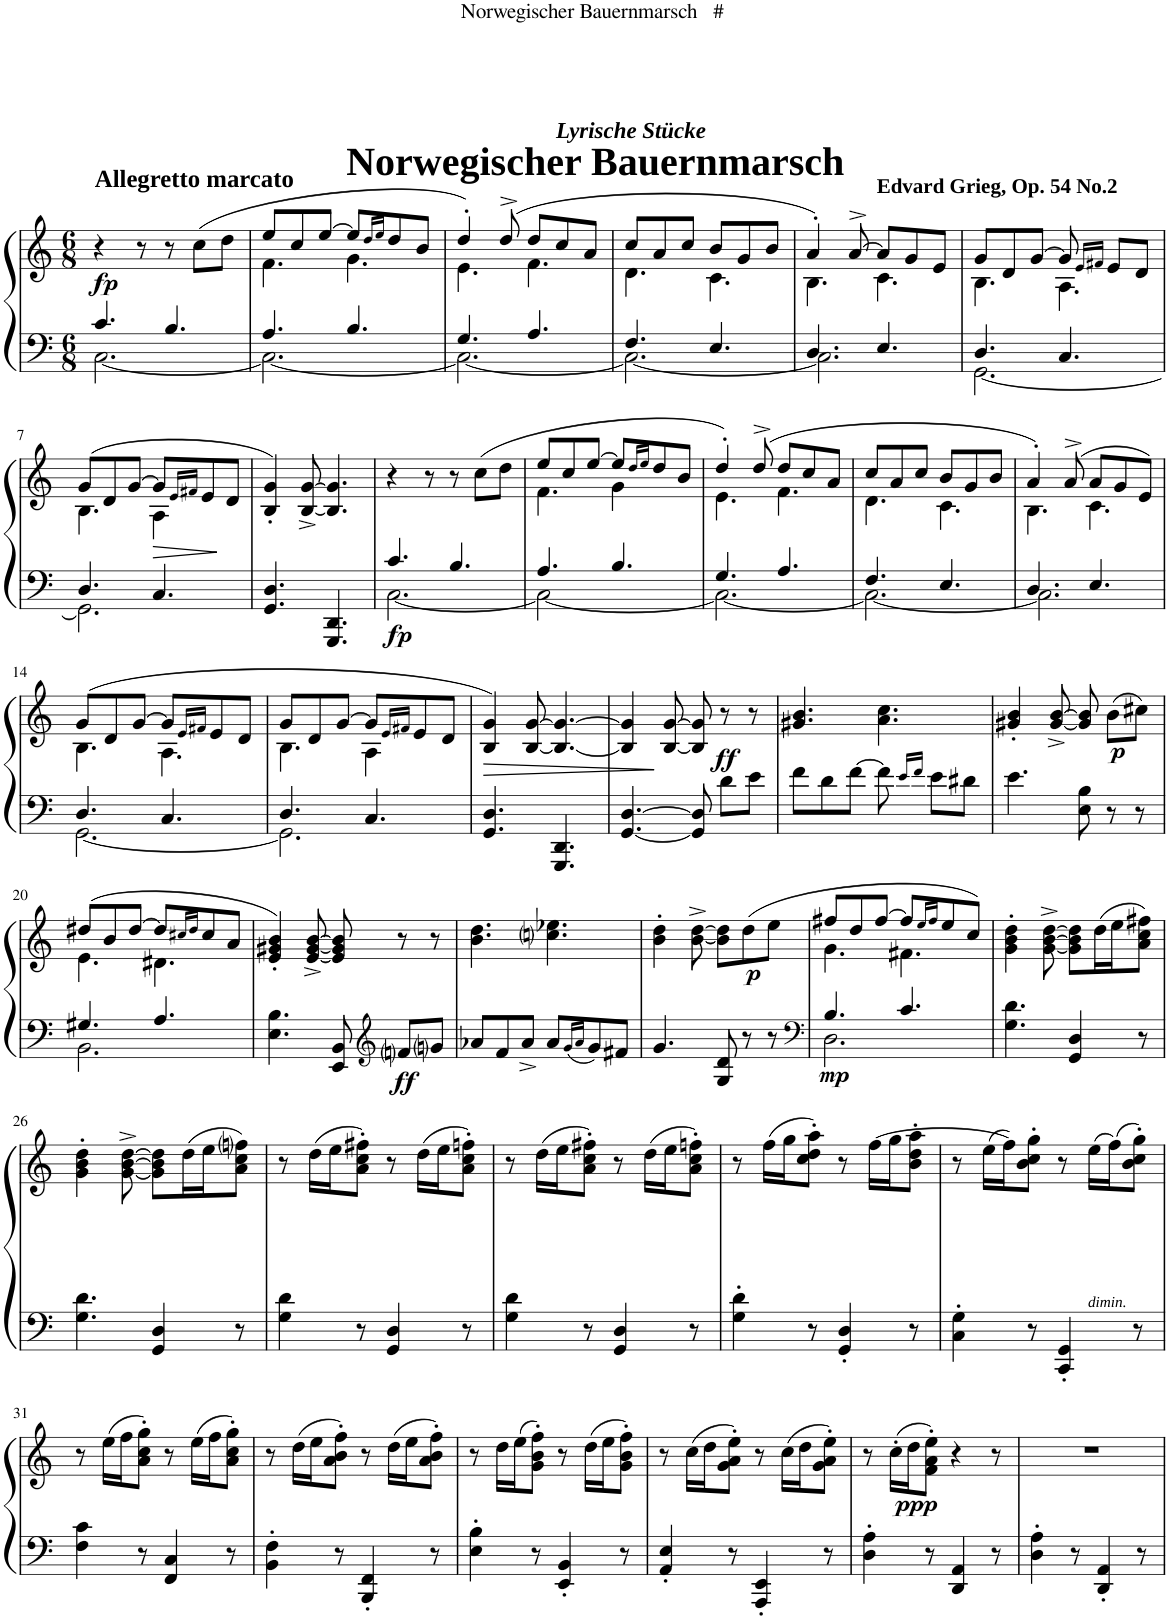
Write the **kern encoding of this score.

**kern	**kern	**dynam
*part1	*part1	*part1
*staff2	*staff1	*staff1/2
*I"Midi_1	*	*
*clefF4	*clefG2	*
*k[]	*k[]	*
*M6/8	*M6/8	*
=1	=1	=1
*^	*^	*
!	!	!LO:TX:a:B:t=Allegretto marcato	!	!
!	!	!	!	!LO:DY:b
4.c/	[2.C\	4r	2ryy	fp
.	.	8r	.	.
4.B/	.	8r	.	.
.	.	(8cc\L	4ryy	.
.	.	8dd\J	.	.
=2	=2	=2	=2	=2
4.A/	2.C\_	8ee/L	4.f\	.
.	.	8cc/	.	.
.	.	[8ee/J	.	.
!	!	!LO:TX:a:B:t=Norwegischer Bauernmarsch	!	!
4.B/	.	8ee/L]	4.g\	.
.	.	16qdd/LL	.	.
.	.	16qee/JJ	.	.
.	.	8dd/	.	.
.	.	8b/J	.	.
=3	=3	=3	=3	=3
4.G/	2.C\_	4dd'/)	4.e\	.
.	.	(8dd^/	.	.
4.A/	.	8dd/L	4.f\	.
!	!	!LO:TX:a:Bi:t=Lyrische Stücke	!	!
.	.	8cc/	.	.
.	.	8a/J	.	.
=4	=4	=4	=4	=4
4.F/	2.C\_	8cc/L	4.d\	.
.	.	8a/	.	.
.	.	8cc/J	.	.
4.E/	.	8b/L	4.c\	.
.	.	8g/	.	.
.	.	8b/J	.	.
=5	=5	=5	=5	=5
4.D/	2.C\]	4a'/)	4.B\	.
.	.	[8a^/	.	.
!	!	!LO:TX:a:B:t=Edvard Grieg, Op. 54 No.2	!	!
4.E/	.	8a/L]	4.c\	.
.	.	8g/	.	.
.	.	8e/J	.	.
=6	=6	=6	=6	=6
4.D/	[2.GG\	8g/L	4.B\	.
.	.	8d/	.	.
.	.	[8g/J	.	.
4.C/	.	8g/]	4.A\	.
.	.	16qe/LL	.	.
.	.	16qf#X/JJ	.	.
.	.	8e/L	.	.
.	.	8d/J	.	.
!!LO:LB:g=z	!!
=7	=7	=7	=7	=7
4.D/	2.GG\]	(8g/L	4.B\	.
.	.	8d/	.	.
.	.	[8g/J	.	.
!	!	!	!	!LO:HP:b
4.C/	.	8g/L]	4A\	>
.	.	16qe/LL	.	.
.	.	16qf#X/JJ	.	.
.	.	8e/	.	.
.	.	8d/J	8ryy	]
=8	=8	=8	=8	=8
4.GG/ 4.D/	2ryy	4B/' 4g/')	2ryy	.
.	.	[8B/^ [8g/^	.	.
4.GGG/ 4.DD/	.	4.B/] 4.g/]	.	.
.	4ryy	.	4ryy	.
=9	=9	=9	=9	=9
!	!	!	!	!LO:DY:b=2
4.c/	[2.C\	4r	2ryy	fp
.	.	8r	.	.
4.B/	.	8r	.	.
.	.	(8cc\L	4ryy	.
.	.	8dd\J	.	.
=10	=10	=10	=10	=10
4.A/	2C\_	8ee/L	4.f\	.
.	.	8cc/	.	.
.	.	[8ee/J	.	.
4.B/	.	8ee/L]	4g\	.
.	.	16qdd/LL	.	.
.	.	16qee/JJ	.	.
.	4ryy	8dd/	.	.
.	.	8b/J	8ryy	.
=11	=11	=11	=11	=11
4.G/	2.C\_	4dd'/)	4.e\	.
.	.	(8dd^/	.	.
4.A/	.	8dd/L	4.f\	.
.	.	8cc/	.	.
.	.	8a/J	.	.
=12	=12	=12	=12	=12
4.F/	2.C\_	8cc/L	4.d\	.
.	.	8a/	.	.
.	.	8cc/J	.	.
4.E/	.	8b/L	4.c\	.
.	.	8g/	.	.
.	.	8b/J	.	.
=13	=13	=13	=13	=13
4.D/	2.C\]	4a'/)	4.B\	.
.	.	(8a^/	.	.
4.E/	.	8a/L	4.c\	.
.	.	8g/	.	.
.	.	8e/J)	.	.
!!LO:LB:g=z	!!
=14	=14	=14	=14	=14
4.D/	[2.GG\	(8g/L	4.B\	.
.	.	8d/	.	.
.	.	[8g/J	.	.
4.C/	.	8g/L]	4.A\	.
.	.	16qe/LL	.	.
.	.	16qf#X/JJ	.	.
.	.	8e/	.	.
.	.	8d/J	.	.
=15	=15	=15	=15	=15
4.D/	2.GG\]	8g/L	4.B\	.
.	.	8d/	.	.
.	.	[8g/J	.	.
4.C/	.	8g/L]	4A\	.
.	.	16qe/LL	.	.
.	.	16qf#X/JJ	.	.
.	.	8e/	.	.
.	.	8d/J	8ryy	.
=16	=16	=16	=16	=16
!	!	!	!	!LO:HP:b
4.GG/ 4.D/	2ryy	4B/ 4g/)	2ryy	>
.	.	[8B/ [8g/	.	.
4.GGG/ 4.DD/	.	4.B/_ 4.g/_	.	.
.	4ryy	.	4ryy	.
=17	=17	=17	=17	=17
[4.GG/ [4.D/	2ryy	4B/] 4g/]	2ryy	.
.	.	[8B/ [8g/	.	]
8GG/] 8D/]	.	8B/] 8g/]	.	.
!	!	!	!	!LO:DY:b
8d\L	4ryy	8r	4ryy	ff
8e\J	.	8r	.	.
=18	=18	=18	=18	=18
8f\L	2ryy	4.g#X/ 4.b/	2ryy	.
8d\	.	.	.	.
[8f\J	.	.	.	.
8f\]	.	4.a\ 4.cc\	.	.
16qe/LL	.	.	.	.
16qf/JJ	.	.	.	.
8e\L	4ryy	.	4ryy	.
8d#X\J	.	.	.	.
=19	=19	=19	=19	=19
4.e\	2ryy	4g#X/' 4b/'	2ryy	.
.	.	[8g#/^ [8b/^	.	.
8E\ 8B\	.	8g#/] 8b/]	.	.
!	!	!	!	!LO:DY:b
8r	4ryy	(8b\L	4ryy	p
8r	.	8cc#X\J)	.	.
!!LO:LB:g=z	!!
=20	=20	=20	=20	=20
4.G#X/	2.BB\	(8dd#X/L	4.e\	.
.	.	8b/	.	.
.	.	[8dd#/J	.	.
4.A/	.	8dd#/L]	4.d#X\	.
.	.	16qcc#X/LL	.	.
.	.	16qdd#/JJ	.	.
.	.	8cc#/	.	.
.	.	8a/J	.	.
=21	=21	=21	=21	=21
4.E\ 4.B\	2ryy	4e/' 4g#X/' 4b/')	2ryy	.
.	.	[8e/^ [8g#/^ [8b/^	.	.
8EE/ 8BB/	.	8e/] 8g#/] 8b/]	.	.
*clefG2	*	*	*	*
!	!	!	!	!LO:DY:b=2
8fni/L	4ryy	8r	4ryy	ff
8gni/J	.	8r	.	.
=22	=22	=22	=22	=22
8a-X/L	2ryy	4.b\ 4.dd\	2ryy	.
8f/	.	.	.	.
8a-^/J	.	.	.	.
8a-/L	.	4.ccni\ 4.ee-X\	.	.
16qg/LL	.	.	.	.
16qa-/JJ	.	.	.	.
8g/	4ryy	.	4ryy	.
8f#X/J	.	.	.	.
=23	=23	=23	=23	=23
4.g/	2ryy	4b\' 4dd\'	2ryy	.
.	.	[8b\^ [8dd\^	.	.
8G/ 8d/	.	8b\] 8dd\]L	.	.
!	!	!	!	!LO:DY:b
8r	4ryy	(8dd\	4ryy	p
8r	.	8ee\J	.	.
=24	=24	=24	=24	=24
*clefF4	*	*	*	*
!	!	!	!	!LO:DY:b=2
4.B/	2.D\	8ff#X/L	4.g\	mp
.	.	8dd/	.	.
.	.	[8ff#/J	.	.
4.c/	.	8ff#/L]	4.f#X\	.
.	.	16qee/LL	.	.
.	.	16qff#/JJ	.	.
.	.	8ee/	.	.
.	.	8cc/J)	.	.
=25	=25	=25	=25	=25
4.G\ 4.d\	2ryy	4g\' 4b\' 4dd\'	2ryy	.
.	.	[8g\^ [8b\^ [8dd\^	.	.
4GG/ 4D/	.	8g\] 8b\] 8dd\]L	.	.
.	4ryy	(16dd\L	4ryy	.
.	.	16ee\J	.	.
8r	.	8a\ 8cc\ 8ff#X\J)	.	.
*v	*v	*	*	*
*	*v	*v	*
!!LO:LB:g=z
=26	=26	=26
4.G\ 4.d\	4g\' 4b\' 4dd\'	.
.	[8g\^ [8b\^ [8dd\^	.
4GG/ 4D/	8g\] 8b\] 8dd\]L	.
.	(16dd\L	.
.	16ee\J	.
8r	8a\ 8cc\ 8ffni\J)	.
=27	=27	=27
4G\ 4d\	8r	.
.	(16dd\LL	.
.	16ee\J	.
8r	8a\' 8cc\' 8ff#X\'J)	.
4GG/ 4D/	8r	.
.	(16dd\LL	.
.	16ee\J	.
8r	8a\' 8cc\' 8ffn\'J)	.
=28	=28	=28
4G\ 4d\	8r	.
.	(16dd\LL	.
.	16ee\J	.
8r	8a\' 8cc\' 8ff#X\'J)	.
4GG/ 4D/	8r	.
.	(16dd\LL	.
.	16ee\J	.
8r	8a\' 8cc\' 8ffn\'J)	.
=29	=29	=29
4G\' 4d\'	8r	.
.	(16ff\LL	.
.	16gg\J	.
8r	8cc\' 8dd\' 8aa\'J)	.
4GG/' 4D/'	8r	.
.	[16ff\LL	.
.	16gg\J	.
8r	8b\' 8dd\' 8aa\'J	.
=30	=30	=30
4C\' 4G\'	8r	.
.	(16ee\LL	.
.	16ff\J])	.
8r	8b\' 8cc\' 8gg\'J	.
4CC/' 4GG/'	8r	.
!	!LO:TX:b:i:t=dimin.	!
.	(16ee\LL	.
.	(16ff\J)	.
8r	8b\' 8cc\' 8gg\'J)	.
!!LO:LB:g=z
=31	=31	=31
4F\ 4c\	8r	.
.	(16ee\LL	.
.	16ff\J	.
8r	8a\' 8cc\' 8gg\'J)	.
4FF/ 4C/	8r	.
.	(16ee\LL	.
.	16ff\J	.
8r	8a\' 8cc\' 8gg\'J)	.
=32	=32	=32
4BB\' 4F\'	8r	.
.	(16dd\LL	.
.	16ee\J	.
8r	8a\' 8b\' 8ff\'J)	.
4BBB/' 4FF/'	8r	.
.	(16dd\LL	.
.	16ee\J	.
8r	8a\' 8b\' 8ff\'J)	.
=33	=33	=33
4E\' 4B\'	8r	.
.	16dd\LL	.
.	(16ee\J	.
8r	8g\' 8b\' 8ff\'J)	.
4EE/' 4BB/'	8r	.
.	(16dd\LL	.
.	16ee\J	.
8r	8g\' 8b\' 8ff\'J)	.
=34	=34	=34
4AA/' 4E/'	8r	.
.	(16cc\LL	.
.	16dd\J	.
8r	8g\' 8a\' 8ee\'J)	.
4AAA/' 4EE/'	8r	.
.	(16cc\LL	.
.	16dd\J	.
8r	8g\' 8a\' 8ee\'J)	.
=35	=35	=35
4D\' 4A\'	8r	.
.	(16cc'\LL	.
!	!	!LO:DY:b
.	16dd\J	ppp
8r	8f\' 8a\' 8ee\'J)	.
4DD/ 4AA/	4r	.
8r	8r	.
=36	=36	=36
4D\' 4A\'	2.r	.
8r	.	.
4DD/' 4AA/'	.	.
8r	.	.
=	=	=
*-	*-	*-
